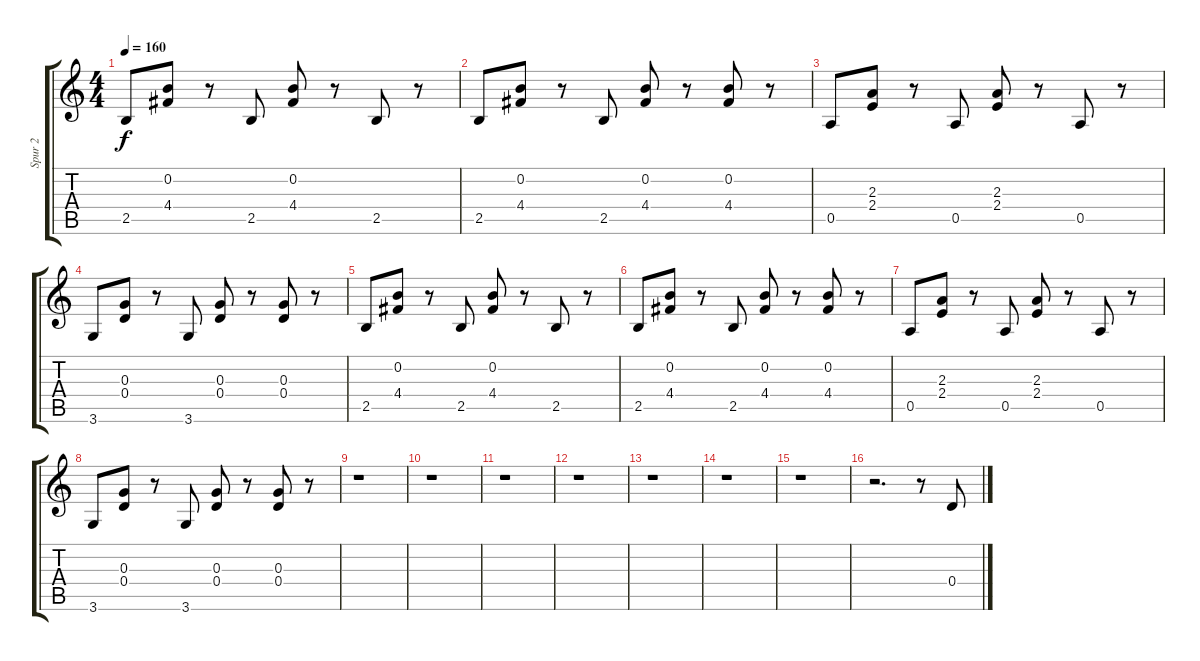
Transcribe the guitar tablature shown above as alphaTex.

\track ("Spur 2" "Spur 2") {instrument distortionguitar}
\staff {score tabs}
\tuning (E4 B3 G3 D3 A2 E2) {hide}
\ts (4 4)
\tempo 160
\clef g2
\ks c
2.5.8{dy f} (0.2 4.4).8 r.8 2.5.8 (0.2 4.4).8 r.8 2.5.8 r.8 |
2.5.8 (0.2 4.4).8 r.8 2.5.8 (0.2 4.4).8 r.8 (0.2 4.4).8 r.8 |
0.5.8 (2.3 2.4).8 r.8 0.5.8 (2.3 2.4).8 r.8 0.5.8 r.8 |
3.6.8 (0.3 0.4).8 r.8 3.6.8 (0.3 0.4).8 r.8 (0.3 0.4).8 r.8 |
2.5.8 (0.2 4.4).8 r.8 2.5.8 (0.2 4.4).8 r.8 2.5.8 r.8 |
2.5.8 (0.2 4.4).8 r.8 2.5.8 (0.2 4.4).8 r.8 (0.2 4.4).8 r.8 |
0.5.8 (2.3 2.4).8 r.8 0.5.8 (2.3 2.4).8 r.8 0.5.8 r.8 |
3.6.8 (0.3 0.4).8 r.8 3.6.8 (0.3 0.4).8 r.8 (0.3 0.4).8 r.8 |
r.1 |
r.1 |
r.1 |
r.1 |
r.1 |
r.1 |
r.1 |
r.2{d} r.8 0.4.8{volume 12 balance 8}
